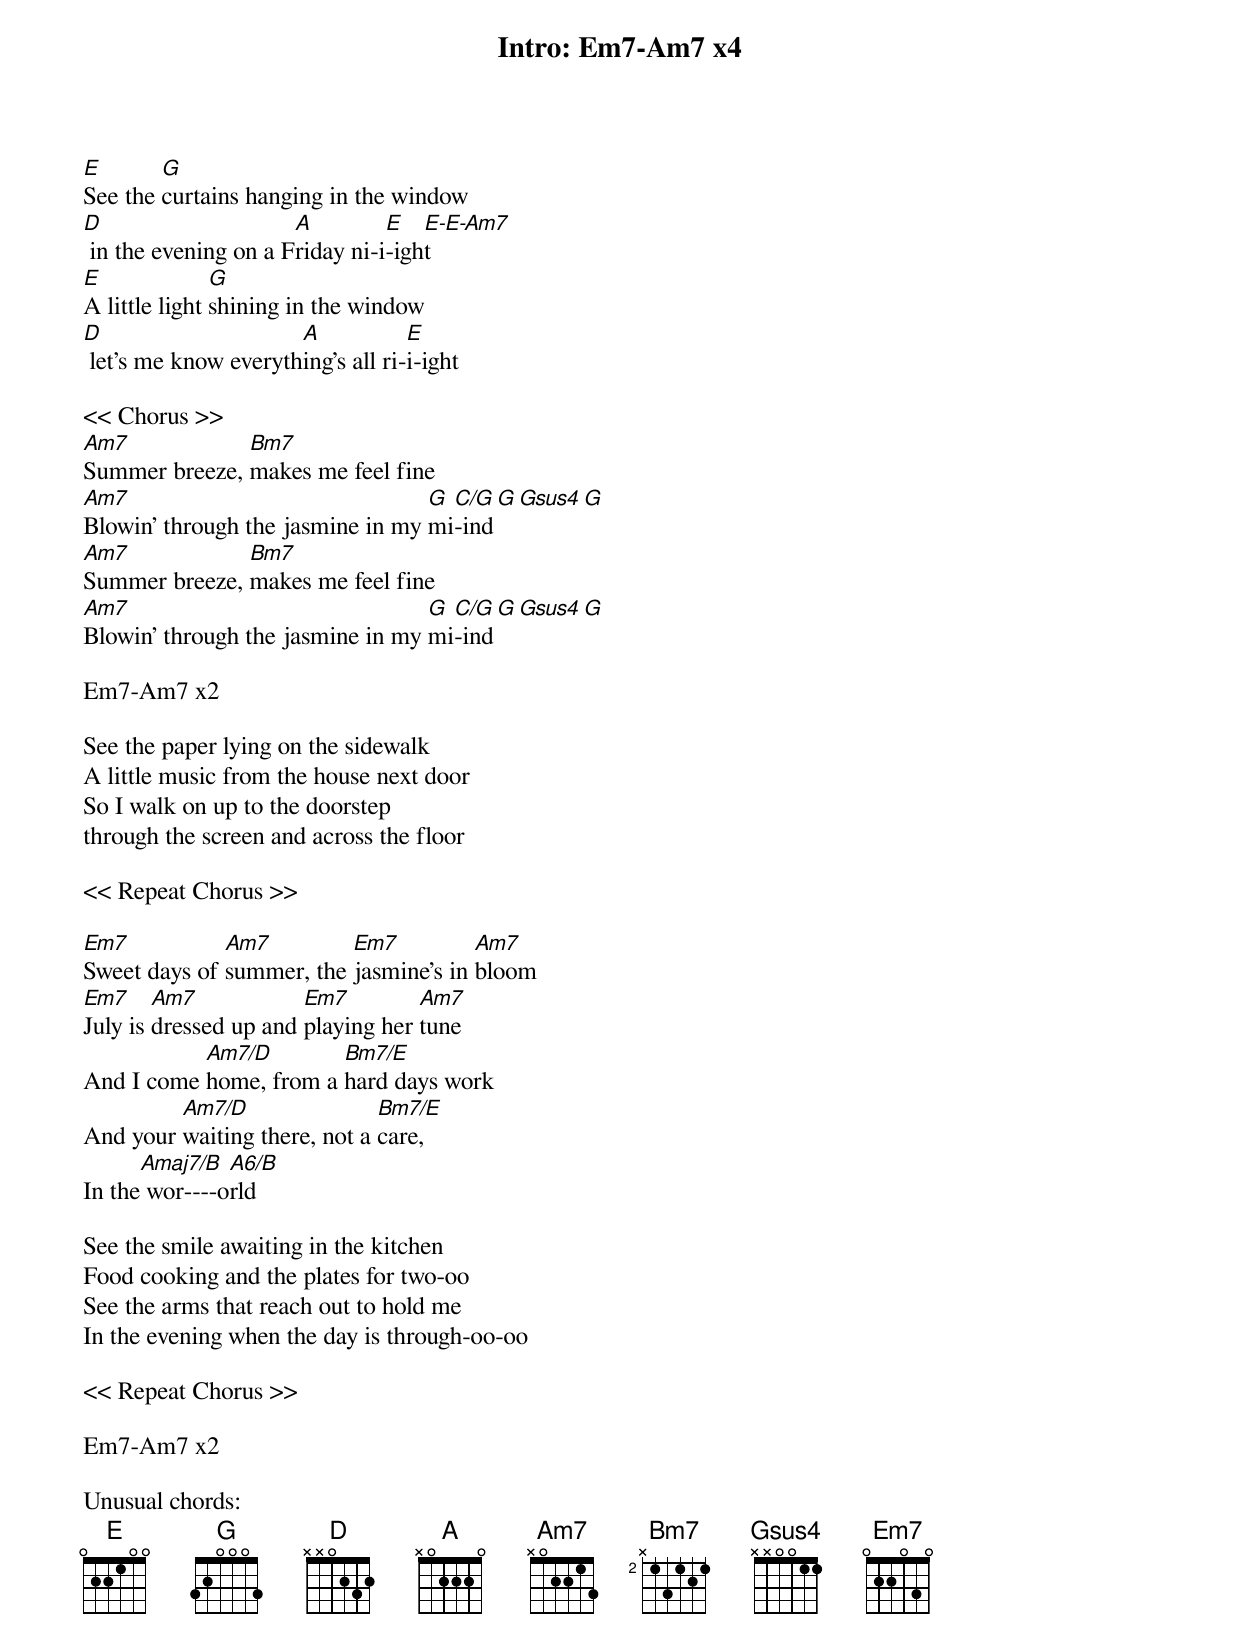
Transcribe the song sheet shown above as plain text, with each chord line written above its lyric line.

Intro: Em7-Am7 x4

E       G
See the curtains hanging in the window
D                     A         E   E-E-Am7
 in the evening on a Friday ni-i-ight
E              G
A little light shining in the window
D                     A            E
 let's me know everything's all ri-i-ight

<< Chorus >>
Am7            Bm7
Summer breeze, makes me feel fine
Am7                               G C/G  G Gsus4 G
Blowin' through the jasmine in my mi-ind
Am7            Bm7
Summer breeze, makes me feel fine
Am7                               G C/G  G Gsus4 G
Blowin' through the jasmine in my mi-ind

Em7-Am7 x2

See the paper lying on the sidewalk
A little music from the house next door
So I walk on up to the doorstep
through the screen and across the floor

<< Repeat Chorus >>

Em7           Am7         Em7          Am7
Sweet days of summer, the jasmine's in bloom
Em7     Am7            Em7         Am7
July is dressed up and playing her tune
           Am7/D        Bm7/E
And I come home, from a hard days work
         Am7/D                Bm7/E
And your waiting there, not a care,
      Amaj7/B  A6/B
In the wor----orld

See the smile awaiting in the kitchen
Food cooking and the plates for two-oo
See the arms that reach out to hold me
In the evening when the day is through-oo-oo

<< Repeat Chorus >>

Em7-Am7 x2

Unusual chords:
Am7/D: x55555  Bm7/E: x77777
Amaj7/B: x22223 A6/B: x22222
